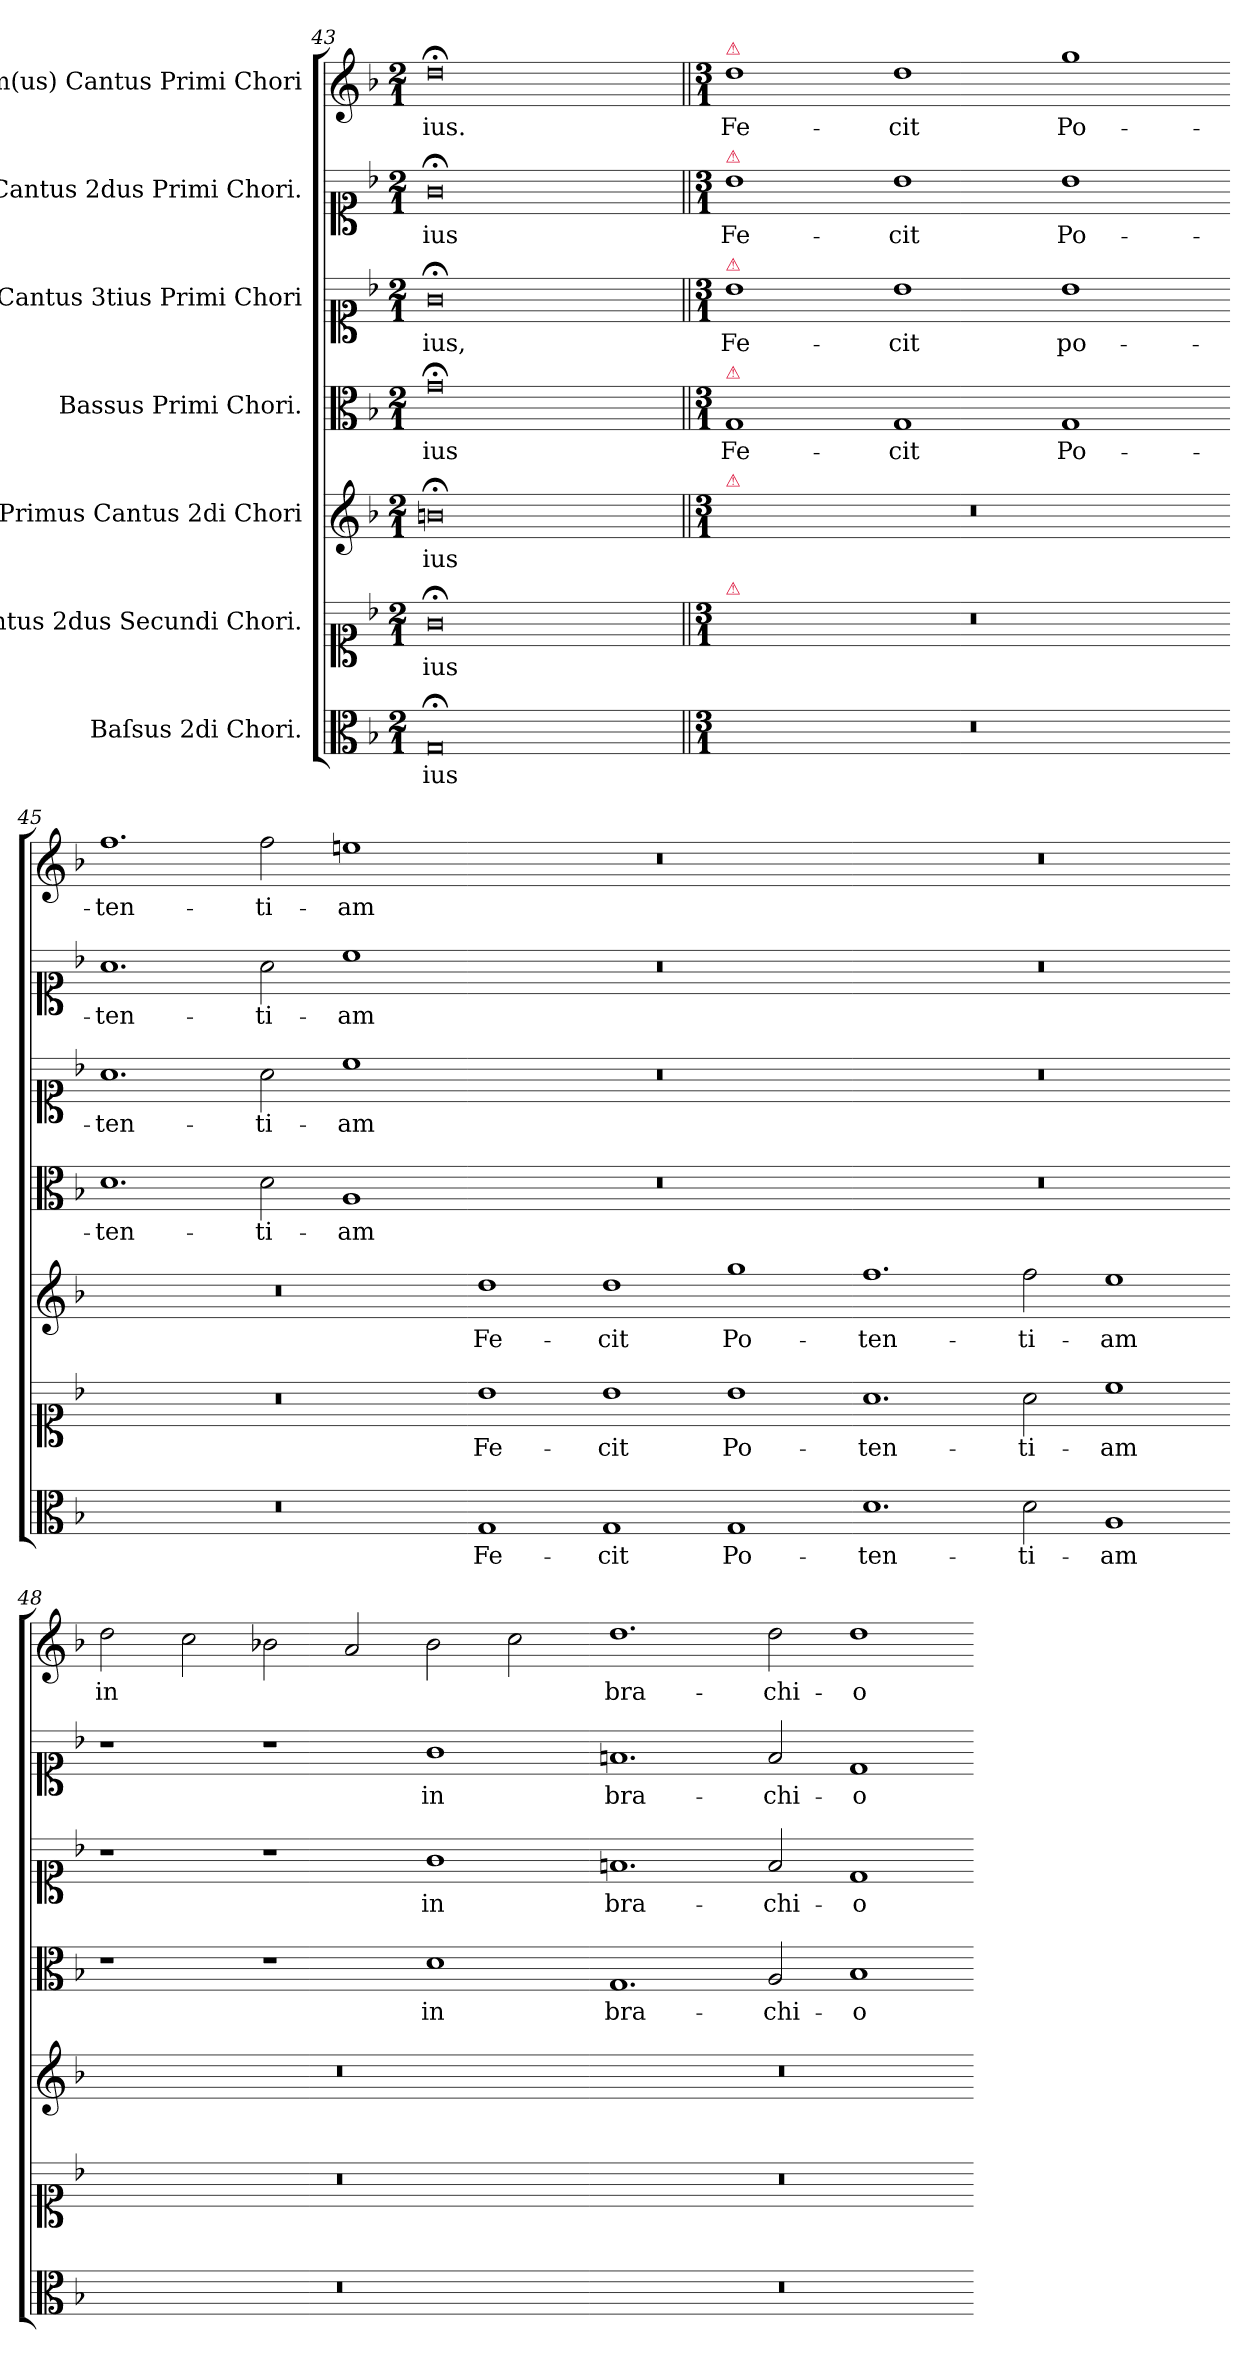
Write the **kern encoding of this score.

**kern	**text	**kern	**text	**kern	**text	**kern	**text	**kern	**text	**kern	**text	**kern	**text
*part7	*part7	*part6	*part6	*part5	*part5	*part4	*part4	*part3	*part3	*part2	*part2	*part1	*part1
*staff7	*staff7	*staff6	*staff6	*staff5	*staff5	*staff4	*staff4	*staff3	*staff3	*staff2	*staff2	*staff1	*staff1
*I"Baſsus 2di Chori.	*	*I"Cantus 2dus Secundi Chori.	*	*I"Primus Cantus 2di Chori	*	*I"Bassus Primi Chori.	*	*I"Cantus 3tius Primi Chori	*	*I"Cantus 2dus Primi Chori.	*	*I"Im(us) Cantus Primi Chori	*
*clefC3	*	*clefC1	*	*clefG2	*	*clefC3	*	*clefC1	*	*clefC1	*	*clefG2	*
*k[b-]	*	*k[b-]	*	*k[b-]	*	*k[b-]	*	*k[b-]	*	*k[b-]	*	*k[b-]	*
*M2/1	*	*M2/1	*	*M2/1	*	*M2/1	*	*M2/1	*	*M2/1	*	*M2/1	*
=43	=43	=43	=43	=43	=43	=43	=43	=43	=43	=43	=43	=43	=43
0G;<;	-ius	0g;<;	-ius	0bn;<;	-ius	0g;<;	-ius	0g;<;	-ius,	0g;<;	-ius	0dd;<;	-ius.
=44||	=44||	=44||	=44||	=44||	=44||	=44||	=44||	=44||	=44||	=44||	=44||	=44||	=44||
*M3/1	*	*M3/1	*	*M3/1	*	*M3/1	*	*M3/1	*	*M3/1	*	*M3/1	*
!	!	!	!	!	!	!	!	!	!	!	!	!LO:TX:a:color=crimson:t=⚠	!
!	!	!	!	!	!	!	!	!	!	!LO:TX:a:color=crimson:t=⚠	!	!	!
!	!	!	!	!	!	!	!	!LO:TX:a:color=crimson:t=⚠	!	!	!	!	!
!	!	!	!	!	!	!LO:TX:a:color=crimson:t=⚠	!	!	!	!	!	!	!
!	!	!	!	!LO:TX:a:color=crimson:t=⚠	!	!	!	!	!	!	!	!	!
!	!	!LO:TX:a:color=crimson:t=⚠	!	!	!	!	!	!	!	!	!	!	!
0.r	.	0.r	.	0.r	.	1G	Fe-	1b-	Fe-	1b-	Fe-	1dd	Fe-
.	.	.	.	.	.	1G	-cit	1b-	-cit	1b-	-cit	1dd	-cit
.	.	.	.	.	.	1G	Po-	1b-	po-	1b-	Po-	1gg	Po-
=45-	=45-	=45-	=45-	=45-	=45-	=45-	=45-	=45-	=45-	=45-	=45-	=45-	=45-
0.r	.	0.r	.	0.r	.	1.d	-ten-	1.a	-ten-	1.a	-ten-	1.ff	-ten-
.	.	.	.	.	.	2d\	-ti-	2a\	-ti-	2a\	-ti-	2ff\	-ti-
.	.	.	.	.	.	1A	-am	1cc	-am	1cc	-am	1een	-am
=46-	=46-	=46-	=46-	=46-	=46-	=46-	=46-	=46-	=46-	=46-	=46-	=46-	=46-
1G	Fe-	1b-	Fe-	1dd	Fe-	0.r	.	0.r	.	0.r	.	0.r	.
1G	-cit	1b-	-cit	1dd	-cit	.	.	.	.	.	.	.	.
1G	Po-	1b-	Po-	1gg	Po-	.	.	.	.	.	.	.	.
=47-	=47-	=47-	=47-	=47-	=47-	=47-	=47-	=47-	=47-	=47-	=47-	=47-	=47-
1.d	-ten-	1.a	-ten-	1.ff	-ten-	0.r	.	0.r	.	0.r	.	0.r	.
2d\	-ti-	2a\	-ti-	2ff\	-ti-	.	.	.	.	.	.	.	.
1A	-am	1cc	-am	1ee	-am	.	.	.	.	.	.	.	.
=48-	=48-	=48-	=48-	=48-	=48-	=48-	=48-	=48-	=48-	=48-	=48-	=48-	=48-
0.r	.	0.r	.	0.r	.	1r	.	1r	.	1r	.	2dd\	in
.	.	.	.	.	.	.	.	.	.	.	.	2cc\	.
.	.	.	.	.	.	1r	.	1r	.	1r	.	2b-X\	.
.	.	.	.	.	.	.	.	.	.	.	.	2a/	.
.	.	.	.	.	.	1d	in	1g	in	1g	in	2b-\	.
.	.	.	.	.	.	.	.	.	.	.	.	2cc\	.
=49-	=49-	=49-	=49-	=49-	=49-	=49-	=49-	=49-	=49-	=49-	=49-	=49-	=49-
0.r	.	0.r	.	0.r	.	1.G	bra-	1.fn	bra-	1.fn	bra-	1.dd	bra-
.	.	.	.	.	.	2A/	-chi-	2f/	-chi-	2f/	-chi-	2dd\	-chi-
.	.	.	.	.	.	1B-	-o	1d	-o	1d	-o	1dd	-o
=-	=-	=-	=-	=-	=-	=-	=-	=-	=-	=-	=-	=-	=-
*-	*-	*-	*-	*-	*-	*-	*-	*-	*-	*-	*-	*-	*-
